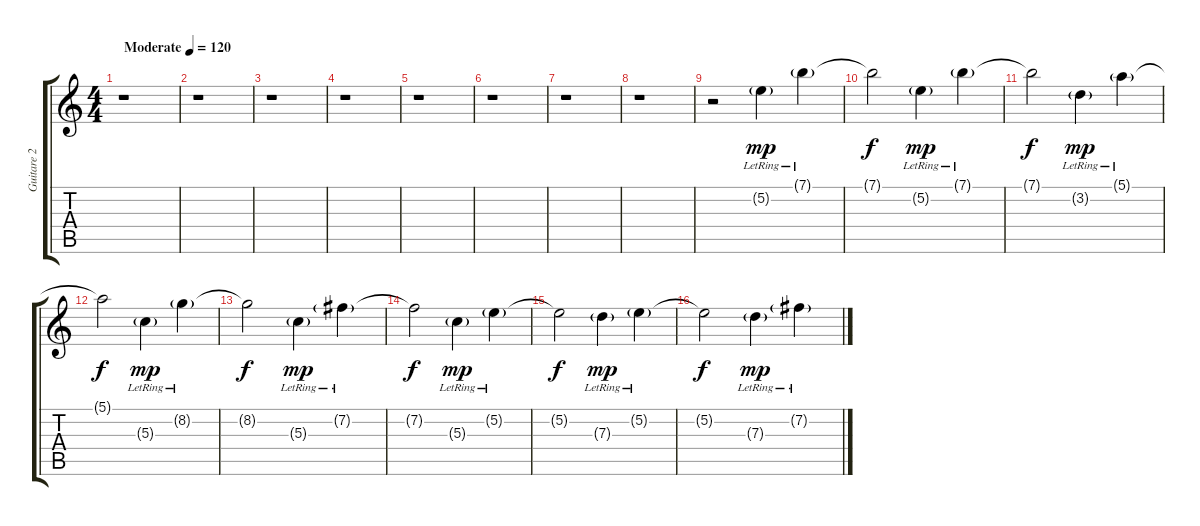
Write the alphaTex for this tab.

\track ("Guitare 2" "Guitare 2") {instrument distortionguitar}
\staff {score tabs}
\tuning (E4 B3 G3 D3 A2 D2) {hide}
\ts (4 4)
\tempo (120 "Moderate")
\tempo 60
\tempo (120 "Moderate")
\clef g2
\ks c
r.1{dy mp instrument distortionguitar} |
r.1 |
r.1 |
r.1 |
r.1 |
r.1 |
r.1 |
r.1 |
r.2 5.2{g lr}.4 7.1{g lr}.4 |
7.1{t}.2{dy f} 5.2{g lr}.4{dy mp} 7.1{g lr}.4 |
7.1{t}.2{dy f} 3.2{g lr}.4{dy mp} 5.1{g lr}.4 |
5.1{t}.2{dy f} 5.3{g lr}.4{dy mp} 8.2{g lr}.4 |
8.2{t}.2{dy f} 5.3{g lr}.4{dy mp} 7.2{g lr}.4 |
7.2{t}.2{dy f} 5.3{g lr}.4{dy mp} 5.2{g lr}.4 |
5.2{t}.2{dy f} 7.3{g lr}.4{dy mp} 5.2{g lr}.4 |
5.2{t}.2{dy f} 7.3{g lr}.4{dy mp} 7.2{g lr}.4
